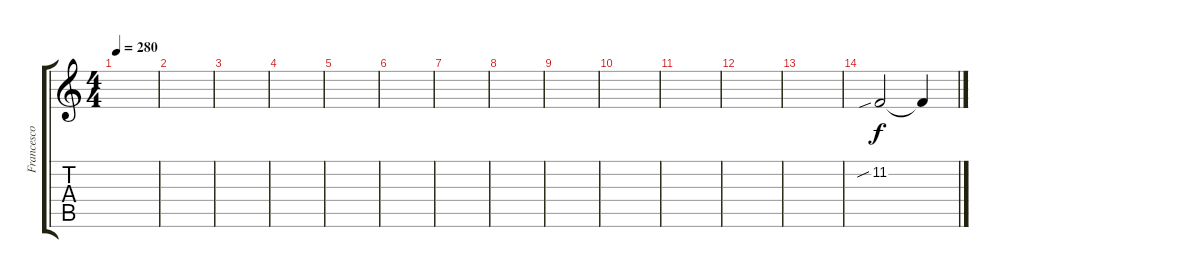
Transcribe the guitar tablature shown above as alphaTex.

\track ("Francesco Paoli" "Francesco ") {instrument stringensemble2}
\staff {score tabs}
\tuning (B3 Gb3 D3 A2 E2 B1) {hide}
\ts (4 4)
\tempo 280
\clef g2
\ks c
|
|
|
|
|
|
|
|
|
|
|
|
|
11.2{sib}.2 11.2{t}.4
